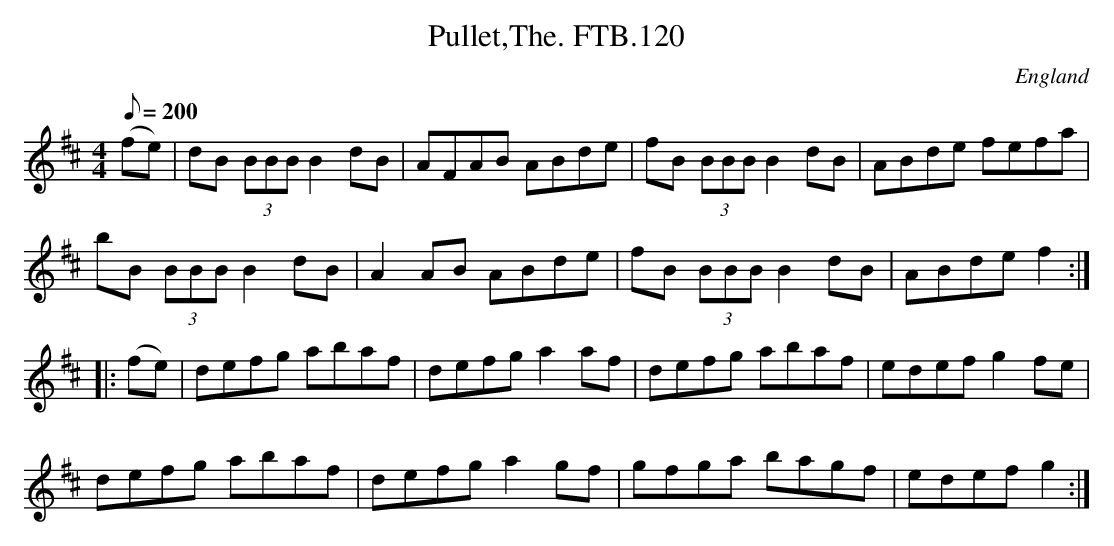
X:1
T:Pullet,The. FTB.120
M:4/4
L:1/8
Q:200
O:England
K:D
(fe)|dB (3BBB B2dB|AFAB ABde|fB (3BBB B2dB|ABde fefa|
bB (3BBB B2dB|A2AB ABde|fB (3BBB B2dB|ABdef2:|
|:(fe)|defg abaf|defga2af|defg abaf|edefg2fe|
defg abaf|defga2gf|gfga bagf|edefg2:|
